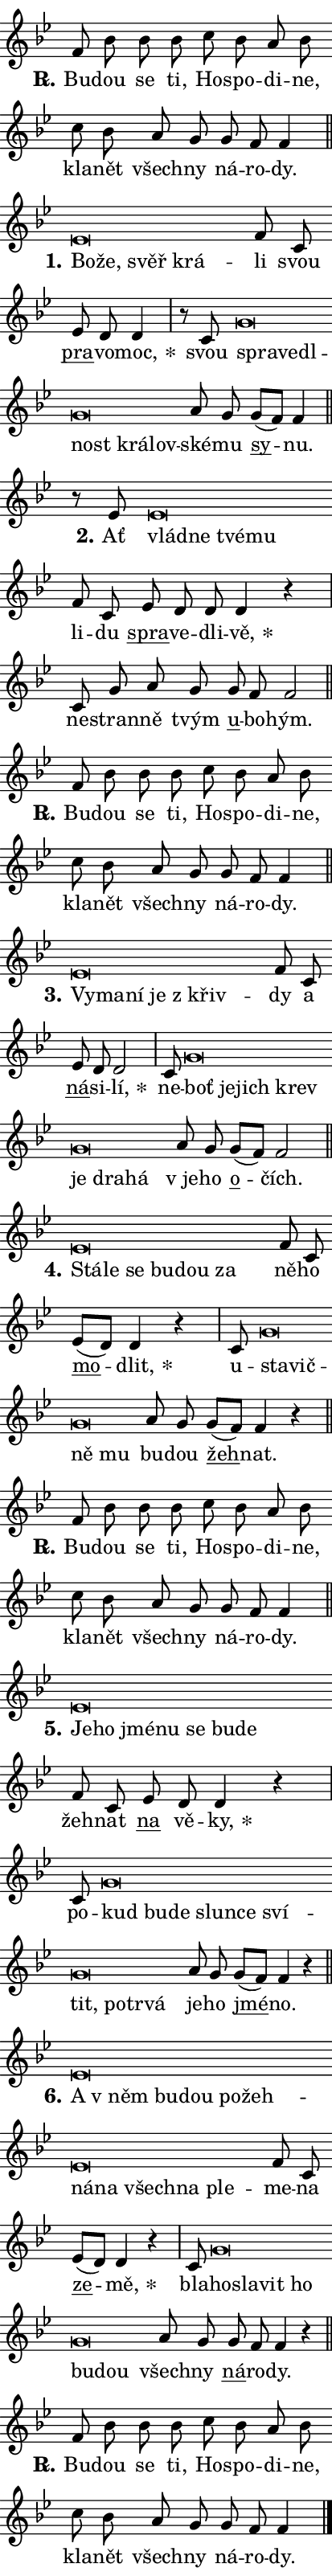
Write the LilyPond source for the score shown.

\version "2.24.0"
\header { tagline = "" }
\paper {
  indent = 0\cm
  top-margin = 0\cm
  right-margin = 0\cm
  bottom-margin = 0\cm
  left-margin = 0\cm
  paper-width = 7\cm
  page-breaking = #ly:one-page-breaking
  system-system-spacing.basic-distance = #11
  score-system-spacing.basic-distance = #11
  ragged-last = ##f
}


%% Author: Thomas Morley
%% https://lists.gnu.org/archive/html/lilypond-user/2020-05/msg00002.html
#(define (line-position grob)
"Returns position of @var[grob} in current system:
   @code{'start}, if at first time-step
   @code{'end}, if at last time-step
   @code{'middle} otherwise
"
  (let* ((col (ly:item-get-column grob))
         (ln (ly:grob-object col 'left-neighbor))
         (rn (ly:grob-object col 'right-neighbor))
         (col-to-check-left (if (ly:grob? ln) ln col))
         (col-to-check-right (if (ly:grob? rn) rn col))
         (break-dir-left
           (and
             (ly:grob-property col-to-check-left 'non-musical #f)
             (ly:item-break-dir col-to-check-left)))
         (break-dir-right
           (and
             (ly:grob-property col-to-check-right 'non-musical #f)
             (ly:item-break-dir col-to-check-right))))
        (cond ((eqv? 1 break-dir-left) 'start)
              ((eqv? -1 break-dir-right) 'end)
              (else 'middle))))

#(define (tranparent-at-line-position vctor)
  (lambda (grob)
  "Relying on @code{line-position} select the relevant enry from @var{vctor}.
Used to determine transparency,"
    (case (line-position grob)
      ((end) (not (vector-ref vctor 0)))
      ((middle) (not (vector-ref vctor 1)))
      ((start) (not (vector-ref vctor 2))))))

noteHeadBreakVisibility =
#(define-music-function (break-visibility)(vector?)
"Makes @code{NoteHead}s transparent relying on @var{break-visibility}"
#{
  \override NoteHead.transparent =
    #(tranparent-at-line-position break-visibility)
#})

#(define delete-ledgers-for-transparent-note-heads
  (lambda (grob)
    "Reads whether a @code{NoteHead} is transparent.
If so this @code{NoteHead} is removed from @code{'note-heads} from
@var{grob}, which is supposed to be @code{LedgerLineSpanner}.
As a result ledgers are not printed for this @code{NoteHead}"
    (let* ((nhds-array (ly:grob-object grob 'note-heads))
           (nhds-list
             (if (ly:grob-array? nhds-array)
                 (ly:grob-array->list nhds-array)
                 '()))
           ;; Relies on the transparent-property being done before
           ;; Staff.LedgerLineSpanner.after-line-breaking is executed.
           ;; This is fragile ...
           (to-keep
             (remove
               (lambda (nhd)
                 (ly:grob-property nhd 'transparent #f))
               nhds-list)))
      ;; TODO find a better method to iterate over grob-arrays, similiar
      ;; to filter/remove etc for lists
      ;; For now rebuilt from scratch
      (set! (ly:grob-object grob 'note-heads)  '())
      (for-each
        (lambda (nhd)
          (ly:pointer-group-interface::add-grob grob 'note-heads nhd))
        to-keep))))

hideNotes = {
  \noteHeadBreakVisibility #begin-of-line-visible
}
unHideNotes = {
  \noteHeadBreakVisibility #all-visible
}

% work-around for resetting accidentals
% https://lilypond.org/doc/v2.23/Documentation/notation/displaying-rhythms#unmetered-music
cadenzaMeasure = {
  \cadenzaOff
  \partial 1024 s1024
  \cadenzaOn
}

#(define-markup-command (accent layout props text) (markup?)
  "Underline accented syllable"
  (interpret-markup layout props
    #{\markup \override #'(offset . 4.3) \underline { #text }#}))

responsum = \markup \concat {
  "R" \hspace #-1.05 \path #0.1 #'((moveto 0 0.07) (lineto 0.9 0.8)) \hspace #0.05 "."
}

\layout {
    \context {
        \Staff
        \remove "Time_signature_engraver"
        \override LedgerLineSpanner.after-line-breaking = #delete-ledgers-for-transparent-note-heads
    }
    \context {
        \Voice {
            \override NoteHead.output-attributes = #'((class . "notehead"))
            \override Hairpin.height = #0.55
        }
    }
    \context {
        \Lyrics {
            \override StanzaNumber.output-attributes = #'((class . "stanzanumber"))
            \override LyricSpace.minimum-distance = #0.9
            \override LyricText.font-name = #"TeX Gyre Schola"
            \override LyricText.font-size = 1
            \override StanzaNumber.font-name = #"TeX Gyre Schola Bold"
            \override StanzaNumber.font-size = 1
        }
    }
}

% magnetic-lyrics.ily
%
%   written by
%     Jean Abou Samra <jean@abou-samra.fr>
%     Werner Lemberg <wl@gnu.org>
%
%   adapted by
%     Jiri Hon <jiri.hon@gmail.com>
%
% Version 2022-Apr-15

% https://www.mail-archive.com/lilypond-user@gnu.org/msg149350.html

#(define (Left_hyphen_pointer_engraver context)
   "Collect syllable-hyphen-syllable occurrences in lyrics and store
them in properties.  This engraver only looks to the left.  For
example, if the lyrics input is @code{foo -- bar}, it does the
following.

@itemize @bullet
@item
Set the @code{text} property of the @code{LyricHyphen} grob between
@q{foo} and @q{bar} to @code{foo}.

@item
Set the @code{left-hyphen} property of the @code{LyricText} grob with
text @q{foo} to the @code{LyricHyphen} grob between @q{foo} and
@q{bar}.
@end itemize

Use this auxiliary engraver in combination with the
@code{lyric-@/text::@/apply-@/magnetic-@/offset!} hook."
   (let ((hyphen #f)
         (text #f))
     (make-engraver
      (acknowledgers
       ((lyric-syllable-interface engraver grob source-engraver)
        (set! text grob)))
      (end-acknowledgers
       ((lyric-hyphen-interface engraver grob source-engraver)
        ;(when (not (grob::has-interface grob 'lyric-space-interface))
          (set! hyphen grob)));)
      ((stop-translation-timestep engraver)
       (when (and text hyphen)
         (ly:grob-set-object! text 'left-hyphen hyphen))
       (set! text #f)
       (set! hyphen #f)))))

#(define (lyric-text::apply-magnetic-offset! grob)
   "If the space between two syllables is less than the value in
property @code{LyricText@/.details@/.squash-threshold}, move the right
syllable to the left so that it gets concatenated with the left
syllable.

Use this function as a hook for
@code{LyricText@/.after-@/line-@/breaking} if the
@code{Left_@/hyphen_@/pointer_@/engraver} is active."
   (let ((hyphen (ly:grob-object grob 'left-hyphen #f)))
     (when hyphen
       (let ((left-text (ly:spanner-bound hyphen LEFT)))
         (when (grob::has-interface left-text 'lyric-syllable-interface)
           (let* ((common (ly:grob-common-refpoint grob left-text X))
                  (this-x-ext (ly:grob-extent grob common X))
                  (left-x-ext
                   (begin
                     ;; Trigger magnetism for left-text.
                     (ly:grob-property left-text 'after-line-breaking)
                     (ly:grob-extent left-text common X)))
                  ;; `delta` is the gap width between two syllables.
                  (delta (- (interval-start this-x-ext)
                            (interval-end left-x-ext)))
                  (details (ly:grob-property grob 'details))
                  (threshold (assoc-get 'squash-threshold details 0.2)))
             (when (< delta threshold)
               (let* (;; We have to manipulate the input text so that
                      ;; ligatures crossing syllable boundaries are not
                      ;; disabled.  For languages based on the Latin
                      ;; script this is essentially a beautification.
                      ;; However, for non-Western scripts it can be a
                      ;; necessity.
                      (lt (ly:grob-property left-text 'text))
                      (rt (ly:grob-property grob 'text))
                      (is-space (grob::has-interface hyphen 'lyric-space-interface))
                      (space (if is-space " " ""))
                      (space-markup (grob-interpret-markup grob " "))
                      (space-size (interval-length (ly:stencil-extent space-markup X)))
                      (extra-delta (if is-space space-size 0))
                      ;; Append new syllable.
                      (ltrt-space (if (and (string? lt) (string? rt))
                                (string-append lt space rt)
                                (make-concat-markup (list lt space rt))))
                      ;; Right-align `ltrt` to the right side.
                      (ltrt-space-markup (grob-interpret-markup
                               grob
                               (make-translate-markup
                                (cons (interval-length this-x-ext) 0)
                                (make-right-align-markup ltrt-space)))))
                 (begin
                   ;; Don't print `left-text`.
                   (ly:grob-set-property! left-text 'stencil #f)
                   ;; Set text and stencil (which holds all collected
                   ;; syllables so far) and shift it to the left.
                   (ly:grob-set-property! grob 'text ltrt-space)
                   (ly:grob-set-property! grob 'stencil ltrt-space-markup)
                   (ly:grob-translate-axis! grob (- (- delta extra-delta)) X))))))))))


#(define (lyric-hyphen::displace-bounds-first grob)
   ;; Make very sure this callback isn't triggered too early.
   (let ((left (ly:spanner-bound grob LEFT))
         (right (ly:spanner-bound grob RIGHT)))
     (ly:grob-property left 'after-line-breaking)
     (ly:grob-property right 'after-line-breaking)
     (ly:lyric-hyphen::print grob)))

squashThreshold = #0.4

\layout {
  \context {
    \Lyrics
    \consists #Left_hyphen_pointer_engraver
    \override LyricText.after-line-breaking =
      #lyric-text::apply-magnetic-offset!
    \override LyricHyphen.stencil = #lyric-hyphen::displace-bounds-first
    \override LyricText.details.squash-threshold = \squashThreshold
    \override LyricHyphen.minimum-distance = 0
    \override LyricHyphen.minimum-length = \squashThreshold
  }
}

squash = \override LyricText.details.squash-threshold = 9999
unSquash = \override LyricText.details.squash-threshold = \squashThreshold

left = \override LyricText.self-alignment-X = #LEFT
unLeft = \revert LyricText.self-alignment-X

starOffset = #(lambda (grob) 
                (let ((x_offset (ly:self-alignment-interface::aligned-on-x-parent grob)))
                  (if (= x_offset 0) 0 (+ x_offset 1.2))))

star = #(define-music-function (syllable)(string?)
"Append star separator at the end of a syllable"
#{
  \once \override LyricText.X-offset = #starOffset
  \lyricmode { \markup {
    #syllable
    \override #'((font-name . "TeX Gyre Schola Bold")) \hspace #0.2 \lower #0.65 \larger "*"
  } }
#})

starAccent = #(define-music-function (syllable)(string?)
"Append star separator at the end of a syllable and make accent"
#{
  \once \override LyricText.X-offset = #starOffset
  \lyricmode { \markup {
    \accent #syllable
    \override #'((font-name . "TeX Gyre Schola Bold")) \hspace #0.2 \lower #0.65 \larger "*"
  } }
#})

breath = #(define-music-function (syllable)(string?)
"Append breathing indicator at the end of a syllable"
#{
  \lyricmode { \markup { #syllable "+" } }
#})

optionalBreath = #(define-music-function (syllable)(string?)
"Append optional breathing indicator at the end of a syllable"
#{
  \lyricmode { \markup { #syllable "(+)" } }
#})


\score {
    <<
        \new Voice = "melody" { \cadenzaOn \key bes \major \relative { f'8 bes bes bes \bar "" c bes a bes \bar "" c bes a g \bar "" g f f4 \cadenzaMeasure \bar "||" \break } }
        \new Lyrics \lyricsto "melody" { \lyricmode { \set stanza = \responsum
Bu -- dou se ti, Ho -- spo -- di -- ne, kla -- nět všech -- ny ná -- ro -- dy. } }
    >>
    \layout {}
}

\score {
    <<
        \new Voice = "melody" { \cadenzaOn \key bes \major \relative { es'\breve*1/16 \hideNotes \breve*1/16 \bar "" \breve*1/16 \breve*1/16 \bar "" \unHideNotes f8 c \bar "" es d d4 \cadenzaMeasure \bar "|" r8 c g'\breve*1/16 \hideNotes \breve*1/16 \bar "" \breve*1/16 \bar "" \breve*1/16 \bar "" \breve*1/16 \breve*1/16 \bar "" \unHideNotes a8 g \bar "" g[( f)] f4 \cadenzaMeasure \bar "||" \break } }
        \new Lyrics \lyricsto "melody" { \lyricmode { \set stanza = "1."
\left Bo -- \squash že, svěř krá -- \unLeft \unSquash li svou \markup \accent pra -- vo -- \star moc, svou \left spra -- \squash ve -- dl -- nost krá -- lov -- \unLeft \unSquash ské -- mu \markup \accent sy -- nu. } }
    >>
    \layout {}
}

\score {
    <<
        \new Voice = "melody" { \cadenzaOn \key bes \major \relative { r8 es' es\breve*1/16 \hideNotes \breve*1/16 \bar "" \breve*1/16 \breve*1/16 \bar "" \unHideNotes f8 c \bar "" es d d d4 r \cadenzaMeasure \bar "|" c8 g' a g \bar "" g f f2 \cadenzaMeasure \bar "||" \break } }
        \new Lyrics \lyricsto "melody" { \lyricmode { \set stanza = "2."
Ať \left vlád -- \squash ne tvé -- mu \unLeft \unSquash li -- du \markup \accent spra -- ve -- dli -- \star vě, ne -- stran -- ně tvým \markup \accent u -- bo -- hým. } }
    >>
    \layout {}
}

\score {
    <<
        \new Voice = "melody" { \cadenzaOn \key bes \major \relative { f'8 bes bes bes \bar "" c bes a bes \bar "" c bes a g \bar "" g f f4 \cadenzaMeasure \bar "||" \break } }
        \new Lyrics \lyricsto "melody" { \lyricmode { \set stanza = \responsum
Bu -- dou se ti, Ho -- spo -- di -- ne, kla -- nět všech -- ny ná -- ro -- dy. } }
    >>
    \layout {}
}

\score {
    <<
        \new Voice = "melody" { \cadenzaOn \key bes \major \relative { es'\breve*1/16 \hideNotes \breve*1/16 \bar "" \breve*1/16 \bar "" \breve*1/16 \breve*1/16 \bar "" \unHideNotes f8 c \bar "" es d d2 \cadenzaMeasure \bar "|" c8 g'\breve*1/16 \hideNotes \breve*1/16 \bar "" \breve*1/16 \bar "" \breve*1/16 \bar "" \breve*1/16 \bar "" \breve*1/16 \breve*1/16 \bar "" \unHideNotes a8 g \bar "" g[( f)] f2 \cadenzaMeasure \bar "||" \break } }
        \new Lyrics \lyricsto "melody" { \lyricmode { \set stanza = "3."
\left Vy -- \squash ma -- ní je "z křiv" -- \unLeft \unSquash dy a \markup \accent ná -- si -- \star lí, ne -- \left boť \squash je -- jich krev je dra -- há \unLeft \unSquash "v je" -- ho \markup \accent o -- čích. } }
    >>
    \layout {}
}

\score {
    <<
        \new Voice = "melody" { \cadenzaOn \key bes \major \relative { es'\breve*1/16 \hideNotes \breve*1/16 \bar "" \breve*1/16 \bar "" \breve*1/16 \bar "" \breve*1/16 \breve*1/16 \bar "" \unHideNotes f8 c \bar "" es[( d)] d4 r \cadenzaMeasure \bar "|" c8 g'\breve*1/16 \hideNotes \breve*1/16 \bar "" \breve*1/16 \breve*1/16 \bar "" \unHideNotes a8 g \bar "" g[( f)] f4 r \cadenzaMeasure \bar "||" \break } }
        \new Lyrics \lyricsto "melody" { \lyricmode { \set stanza = "4."
\left Stá -- \squash le se bu -- dou za \unLeft \unSquash ně -- ho \markup \accent mo -- \star dlit, u -- \left sta -- \squash vič -- ně mu \unLeft \unSquash bu -- dou \markup \accent žeh -- nat. } }
    >>
    \layout {}
}

\score {
    <<
        \new Voice = "melody" { \cadenzaOn \key bes \major \relative { f'8 bes bes bes \bar "" c bes a bes \bar "" c bes a g \bar "" g f f4 \cadenzaMeasure \bar "||" \break } }
        \new Lyrics \lyricsto "melody" { \lyricmode { \set stanza = \responsum
Bu -- dou se ti, Ho -- spo -- di -- ne, kla -- nět všech -- ny ná -- ro -- dy. } }
    >>
    \layout {}
}

\score {
    <<
        \new Voice = "melody" { \cadenzaOn \key bes \major \relative { es'\breve*1/16 \hideNotes \breve*1/16 \bar "" \breve*1/16 \bar "" \breve*1/16 \bar "" \breve*1/16 \bar "" \breve*1/16 \breve*1/16 \bar "" \unHideNotes f8 c \bar "" es d d4 r \cadenzaMeasure \bar "|" c8 g'\breve*1/16 \hideNotes \breve*1/16 \bar "" \breve*1/16 \bar "" \breve*1/16 \bar "" \breve*1/16 \bar "" \breve*1/16 \bar "" \breve*1/16 \bar "" \breve*1/16 \bar "" \breve*1/16 \breve*1/16 \bar "" \unHideNotes a8 g \bar "" g[( f)] f4 r \cadenzaMeasure \bar "||" \break } }
        \new Lyrics \lyricsto "melody" { \lyricmode { \set stanza = "5."
\left Je -- \squash ho jmé -- nu se bu -- de \unLeft \unSquash žeh -- nat \markup \accent na vě -- \star ky, po -- \left kud \squash bu -- de slun -- ce sví -- tit, po -- tr -- vá \unLeft \unSquash je -- ho \markup \accent jmé -- no. } }
    >>
    \layout {}
}

\score {
    <<
        \new Voice = "melody" { \cadenzaOn \key bes \major \relative { es'\breve*1/16 \hideNotes \breve*1/16 \bar "" \breve*1/16 \bar "" \breve*1/16 \bar "" \breve*1/16 \bar "" \breve*1/16 \bar "" \breve*1/16 \bar "" \breve*1/16 \bar "" \breve*1/16 \bar "" \breve*1/16 \breve*1/16 \bar "" \unHideNotes f8 c \bar "" es[( d)] d4 r \cadenzaMeasure \bar "|" c8 g'\breve*1/16 \hideNotes \breve*1/16 \bar "" \breve*1/16 \bar "" \breve*1/16 \bar "" \breve*1/16 \breve*1/16 \bar "" \unHideNotes a8 g \bar "" g f f4 r \cadenzaMeasure \bar "||" \break } }
        \new Lyrics \lyricsto "melody" { \lyricmode { \set stanza = "6."
\left A \squash "v něm" bu -- dou po -- žeh -- ná -- na všech -- na ple -- \unLeft \unSquash me -- na \markup \accent ze -- \star mě, bla -- \left ho -- \squash sla -- vit ho bu -- dou \unLeft \unSquash všech -- ny \markup \accent ná -- ro -- dy. } }
    >>
    \layout {}
}

\score {
    <<
        \new Voice = "melody" { \cadenzaOn \key bes \major \relative { f'8 bes bes bes \bar "" c bes a bes \bar "" c bes a g \bar "" g f f4 \cadenzaMeasure \bar "||" \break } \bar "|." }
        \new Lyrics \lyricsto "melody" { \lyricmode { \set stanza = \responsum
Bu -- dou se ti, Ho -- spo -- di -- ne, kla -- nět všech -- ny ná -- ro -- dy. } }
    >>
    \layout {}
}
